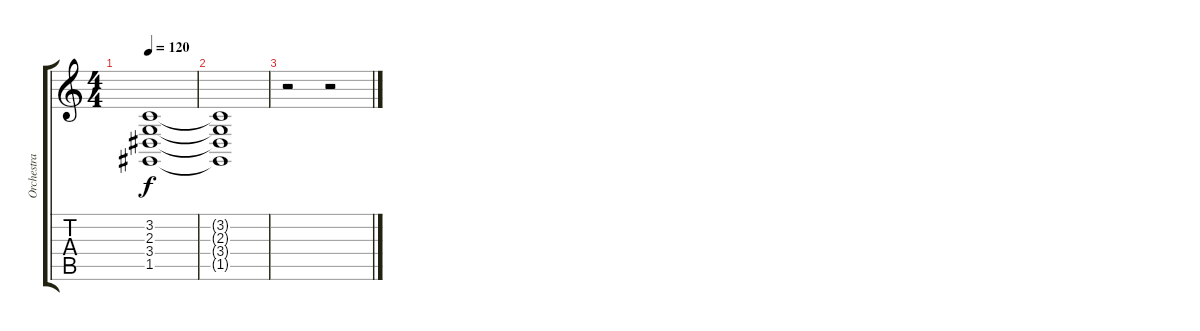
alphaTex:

\track ("Orchestra" "Orchestra") {instrument stringensemble1}
\staff {score tabs}
\tuning (D4 A3 F3 C3 G2 C2) {hide}
\ts (4 4)
\tempo 120
\clef g2
\ks c
(3.2{t} 2.3{t} 3.4{t} 1.5{t}).1{dy f volume 0} |
(3.2{t} 2.3{t} 3.4{t} 1.5{t}).1 |
r.2 r.2{volume 13 balance 6 instrument stringensemble1}
